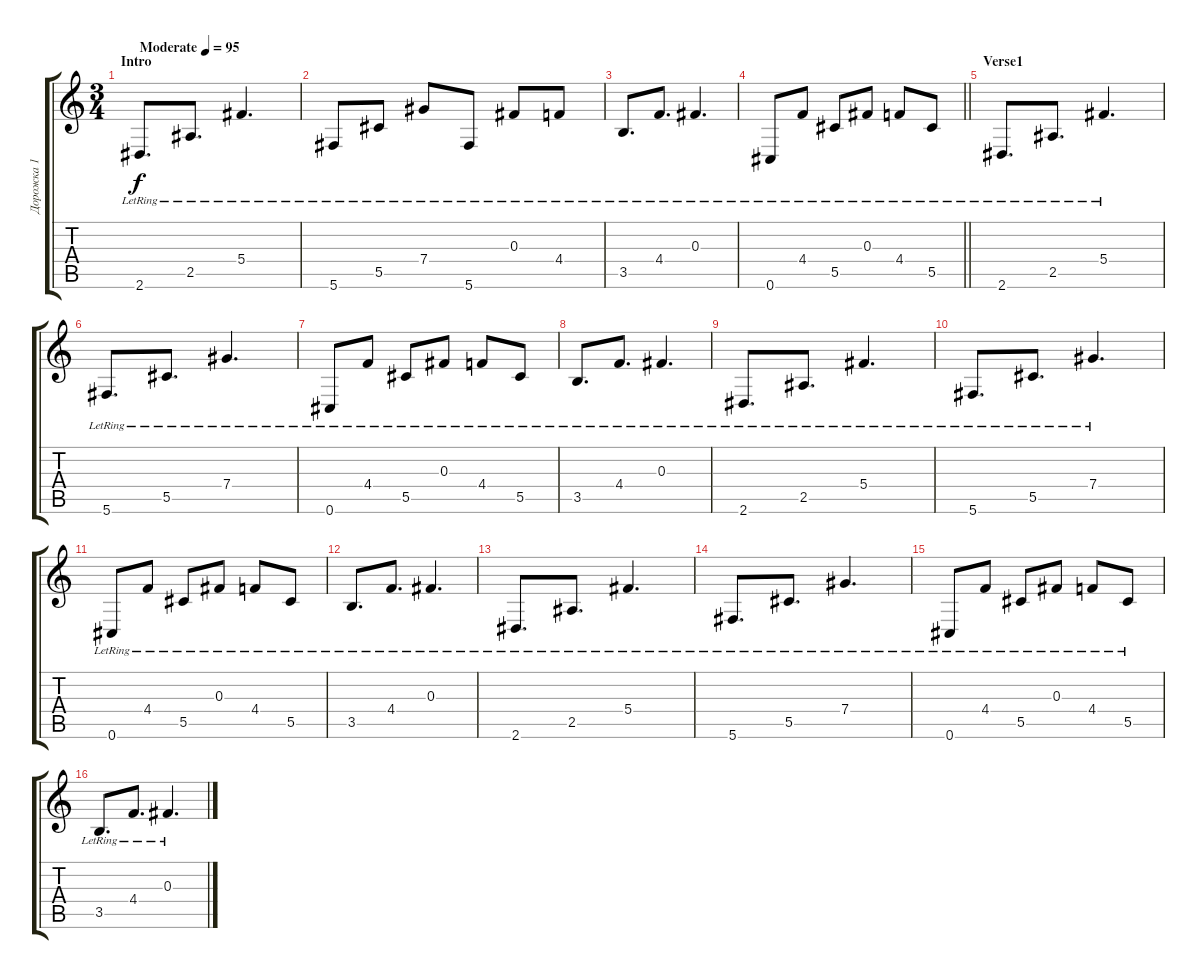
\track ("Дорожка 1" "Дорожка 1") {instrument acousticguitarsteel}
\staff {score tabs}
\tuning (Eb4 Bb3 Gb3 Db3 Ab2 Db2) {hide}
\ts (3 4)
\section ("" "Intro")
\tempo (95 "Moderate")
\clef g2
\ks c
2.6{lr}.8{d dy f instrument acousticguitarsteel} 2.5{lr}.8{d} 5.4{lr}.4{d} |
5.6{lr}.8 5.5{lr}.8 7.4{lr}.8 5.6{lr}.8 0.3{lr}.8 4.4{lr}.8 |
3.5{lr}.8{d} 4.4{lr}.8{d} 0.3{lr}.4{d} |
\barLineRight lightlight
0.6{lr}.8 4.4{lr}.8 5.5{lr}.8 0.3{lr}.8 4.4{lr}.8 5.5{lr}.8 |
\section ("" "Verse1")
2.6{lr}.8{d} 2.5{lr}.8{d} 5.4{lr}.4{d} |
5.6{lr}.8{d} 5.5{lr}.8{d} 7.4{lr}.4{d} |
0.6{lr}.8 4.4{lr}.8 5.5{lr}.8 0.3{lr}.8 4.4{lr}.8 5.5{lr}.8 |
3.5{lr}.8{d} 4.4{lr}.8{d} 0.3{lr}.4{d} |
2.6{lr}.8{d} 2.5{lr}.8{d} 5.4{lr}.4{d} |
5.6{lr}.8{d} 5.5{lr}.8{d} 7.4{lr}.4{d} |
0.6{lr}.8 4.4{lr}.8 5.5{lr}.8 0.3{lr}.8 4.4{lr}.8 5.5{lr}.8 |
3.5{lr}.8{d} 4.4{lr}.8{d} 0.3{lr}.4{d} |
2.6{lr}.8{d} 2.5{lr}.8{d} 5.4{lr}.4{d} |
5.6{lr}.8{d} 5.5{lr}.8{d} 7.4{lr}.4{d} |
0.6{lr}.8 4.4{lr}.8 5.5{lr}.8 0.3{lr}.8 4.4{lr}.8 5.5{lr}.8 |
3.5{lr}.8{d} 4.4{lr}.8{d} 0.3{lr}.4{d}
